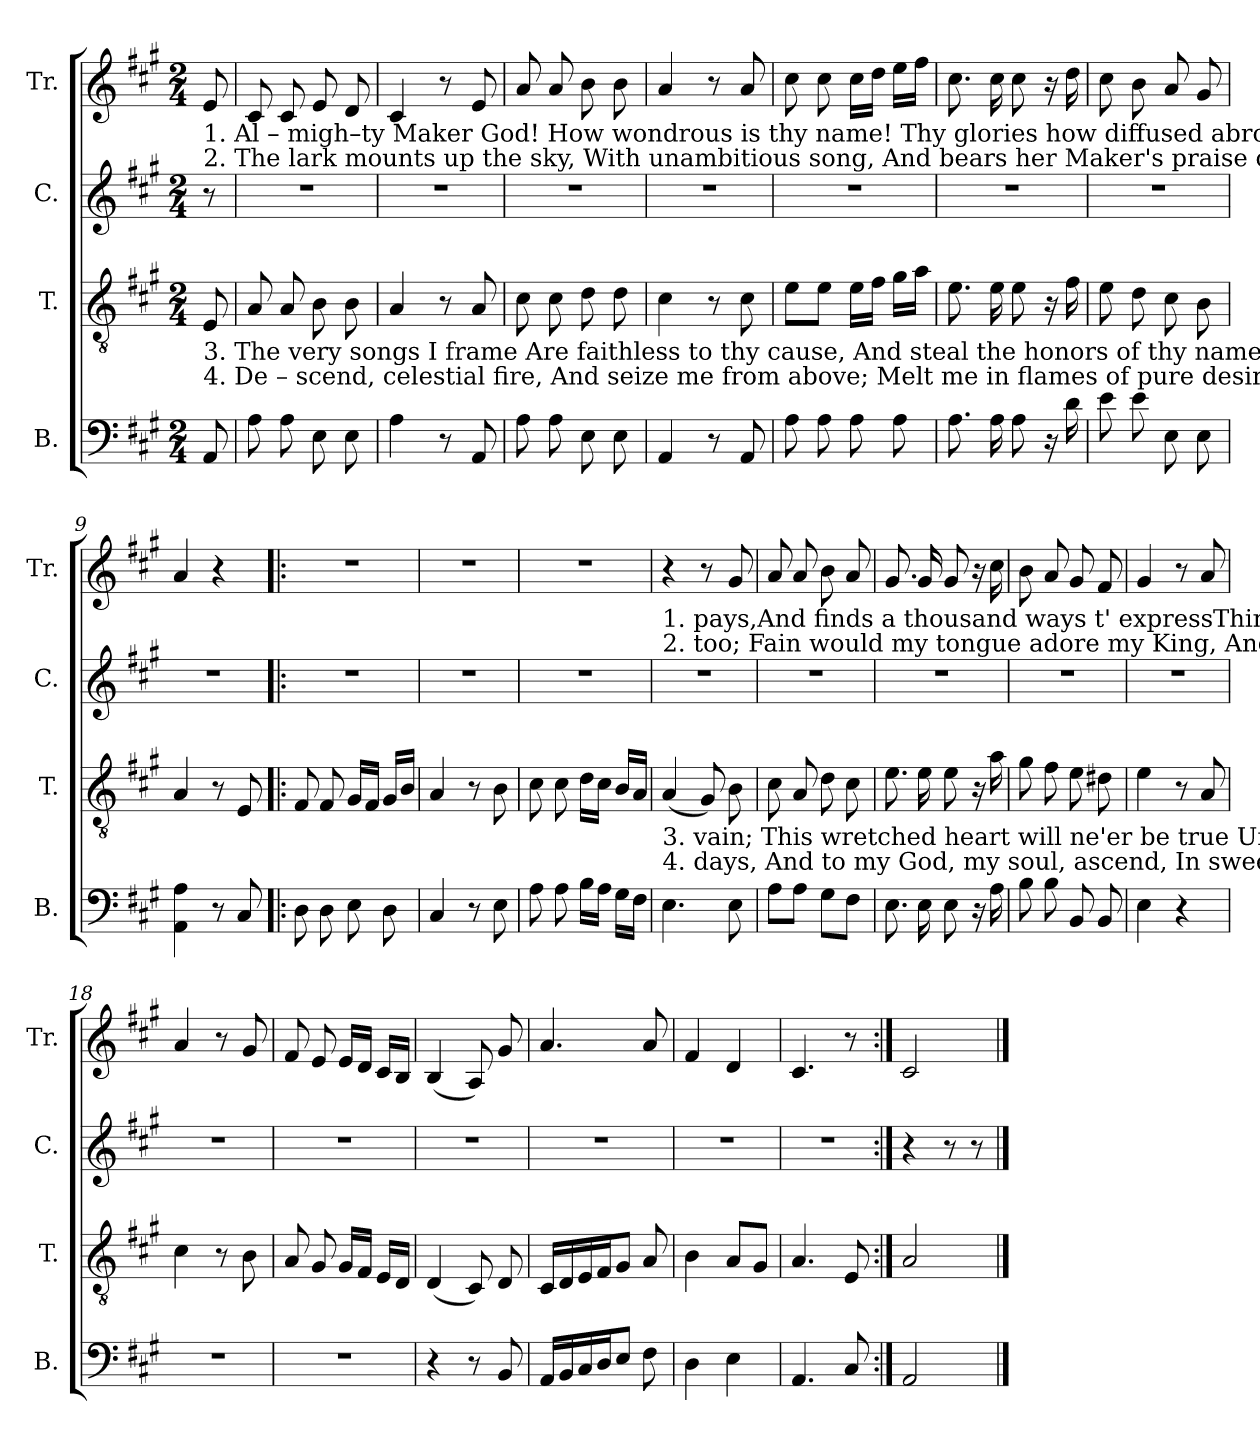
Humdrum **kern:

**kern	**kern	**kern	**kern
*part4	*part3	*part2	*part1
*staff4	*staff3	*staff2	*staff1
*I"B.	*I"T.	*I"C.	*I"Tr.
*I'B.	*I'T.	*I'C.	*I'Tr.
*clefF4	*clefGv2	*clefG2	*clefG2
*k[f#c#g#]	*k[f#c#g#]	*k[f#c#g#]	*k[f#c#g#]
*M2/4	*M2/4	*M2/4	*M2/4
*MM70	*MM70	*MM70	*MM70
=1	=1	=1	=1
!	!	!	!LO:TX:b:t=1. Al  –  migh–ty   Maker God! How wondrous is thy name!  Thy glories how diffused abroad  Thro' the creation's frame!   Na – ture  in     eve – ry  dress  Her humble homage
!	!	!	!LO:TX:b:t=2. The   lark  mounts up the sky,  With unambitious song,  And bears her Maker's praise on high Upon her artless tongue.   My  soul would rise and sing    To  her  Cre –a –tor
!	!LO:TX:b:t=3. The   very  songs  I  frame  Are faithless to thy cause, And steal the honors of thy name  To build their own applause.  Cre – ate  my   soul   a  – new, Else all my worship's	!	!
!	!LO:TX:b:t=4. De – scend,  celestial  fire, And seize me from above;  Melt  me in flames of pure desire,  A  sac – ri – fice  to   love.    Let    joy  and  worship  spend  The remnant  of  our	!	!
8AA!/	8E!/	8r	8e!/
=2	=2	=2	=2
8A!\	8A!/	2r	8c#!/
8A!\	8A!/	.	8c#!/
8E!\	8B!\	.	8e!/
8E!\	8B!\	.	8d!/
=3	=3	=3	=3
4A!\	4A!/	2r	4c#!/
8r	8r	.	8r
8AA!/	8A!/	.	8e!/
=4	=4	=4	=4
8A!\	8c#!\	2r	8a!/
8A!\	8c#!\	.	8a!/
8E!\	8d!\	.	8b!\
8E!\	8d!\	.	8b!\
=5	=5	=5	=5
4AA!/	4c#!\	2r	4a!/
8r	8r	.	8r
8AA!/	8c#!\	.	8a!/
=6	=6	=6	=6
8A!\	8e!\L	2r	8cc#!\
8A!\	8e!\J	.	8cc#!\
8A!\	16e!\LL	.	16cc#!\LL
.	16f#!\JJ	.	16dd!\JJ
8A!\	16g#!\LL	.	16ee!\LL
.	16a!\JJ	.	16ff#!\JJ
=7	=7	=7	=7
8.A!\	8.e!\	2r	8.cc#!\
16A!\	16e!\	.	16cc#!\
8A!\	8e!\	.	8cc#!\
16r	16r	.	16r
16d!\	16f#!\	.	16dd!\
=8	=8	=8	=8
8e!\	8e!\	2r	8cc#!\
8e!\	8d!\	.	8b!\
8E!\	8c#!\	.	8a!/
8E!\	8B!\	.	8g#!/
=9	=9	=9	=9
4AA!\ 4A!\	4A!/	2r	4a!/
8r	8r	.	4r
8C#!/	8E!/	.	.
=10!|:	=10!|:	=10!|:	=10!|:
8D!\	8F#!/	2r	2r
8D!\	8F#!/	.	.
8E!\	16G#!/LL	.	.
.	16F#!/JJ	.	.
8D!\	16G#!/LL	.	.
.	16B!/JJ	.	.
=11	=11	=11	=11
4C#!/	4A!/	2r	2r
8r	8r	.	.
8E!\	8B!\	.	.
=12	=12	=12	=12
8A!\	8c#!\	2r	2r
8A!\	8c#!\	.	.
16B!\LL	16d!\LL	.	.
16A!\JJ	16c#!\JJ	.	.
16G#!\LL	16B!/LL	.	.
16F#!\JJ	16A!/JJ	.	.
!!LO:LB:g=z
=13	=13	=13	=13
!	!	!	!LO:TX:b:t=1. pays,And finds a thousand ways t' expressThine undissembled praise. And finds   a  thousand  ways  t' ex – press    Thine  un        –      dis–sem–bled  praise. Na –
!	!	!	!LO:TX:b:t=2. too;  Fain would my tongue adore my King,  And pay the worship due. Fain would  my tongue adore   my      King,      And   pay               the  wo –rship  due.   My
!	!LO:TX:b:t=3. vain;  This wretched heart will ne'er be true  Until  'tis  formed  again.   This  wretched heart will  ne'er  be        true     Un  –  til                   'tis  formed  again.  Cre –	!	!
!	!LO:TX:b:t=4. days,  And to my God, my soul, ascend,   In sweet perfumes of praise.  And  to    my   God,  my  soul,  as  –   cend,    In      sweet             perfumes of praise. Let	!	!
4.E!\	(<4A!/	2r	4r
.	8G#!/)	.	8r
8E!\	8B!\	.	8g#!/
=14	=14	=14	=14
8A!\L	8c#!\	2r	8a!/
8A!\J	8A!/	.	8a!/
8G#!\L	8d!\	.	8b!\
8F#!\J	8c#!\	.	8a!/
=15	=15	=15	=15
8.E!\	8.e!\	2r	8.g#!/
16E!\	16e!\	.	16g#!/
8E!\	8e!\	.	8g#!/
16r	16r	.	16r
16A!\	16a!\	.	16cc#!\
=16	=16	=16	=16
8B!\	8g#!\	2r	8b!\
8B!\	8f#!\	.	8a!/
8BB!/	8e!\	.	8g#!/
8BB!/	8d#X!\	.	8f#!/
=17	=17	=17	=17
4E!\	4e!\	2r	4g#!/
4r	8r	.	8r
.	8A!/	.	8a!/
=18	=18	=18	=18
2r	4c#!\	2r	4a!/
.	8r	.	8r
.	8B!\	.	8g#!/
=19	=19	=19	=19
2r	8A!/	2r	8f#!/
.	8G#!/	.	8e!/
.	16G#!/LL	.	16e!/LL
.	16F#!/JJ	.	16d!/JJ
.	16E!/LL	.	16c#!/LL
.	16D!/JJ	.	16B!/JJ
=20	=20	=20	=20
4r	(<4D!/	2r	(<4B!/
8r	8C#!/)	.	8A!/)
8BB!/	8D!/	.	8g#!/
=21	=21	=21	=21
16AA!/LL	16C#!/LL	2r	4.a!/
16BB!/	16D!/	.	.
16C#!/	16E!/	.	.
16D!/J	16F#!/J	.	.
8E!/J	8G#!/J	.	.
8F#!\	8A!/	.	8a!/
=22	=22	=22	=22
4D!\	4B!\	2r	4f#!/
4E!\	8A!/L	.	4d!/
.	8G#!/J	.	.
=23	=23	=23	=23
4.AA!/	4.A!/	2r	4.c#!/
8C#!/	8E!/	.	8r
=24:|!	=24:|!	=24:|!	=24:|!
2AA!/	2A!/	4r	2c#!/
.	.	8r	.
.	.	8r	.
==	==	==	==
*-	*-	*-	*-
